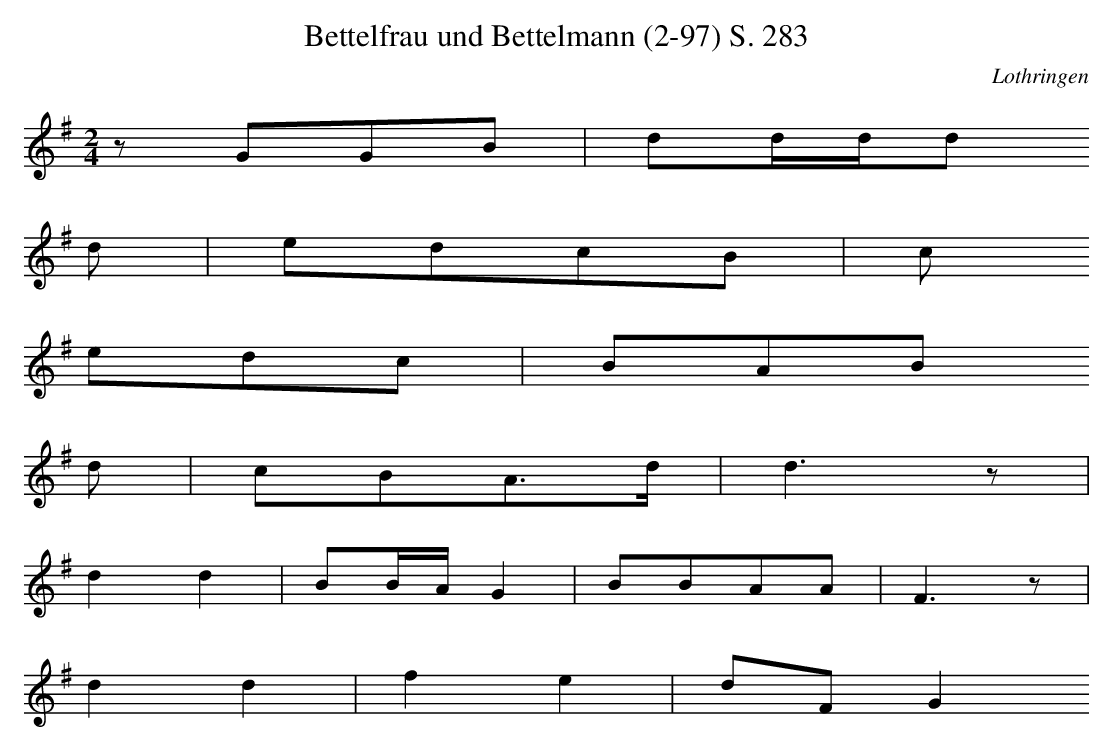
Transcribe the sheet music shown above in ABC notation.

X:1
T: Bettelfrau und Bettelmann (2-97) S. 283
O: Lothringen
M: 2/4
L: 1/16
K: G
z2G2G2B2 | d2ddd2
d2 | e2d2c2B2 | c2
e2d2c2 | B2A2B2
d2 | c2B2A3d | d6z2 |
d4d4 | B2BAG4 | B2B2A2A2 | F6z2 |
d4d4 | f4e4 | d2F2G4
